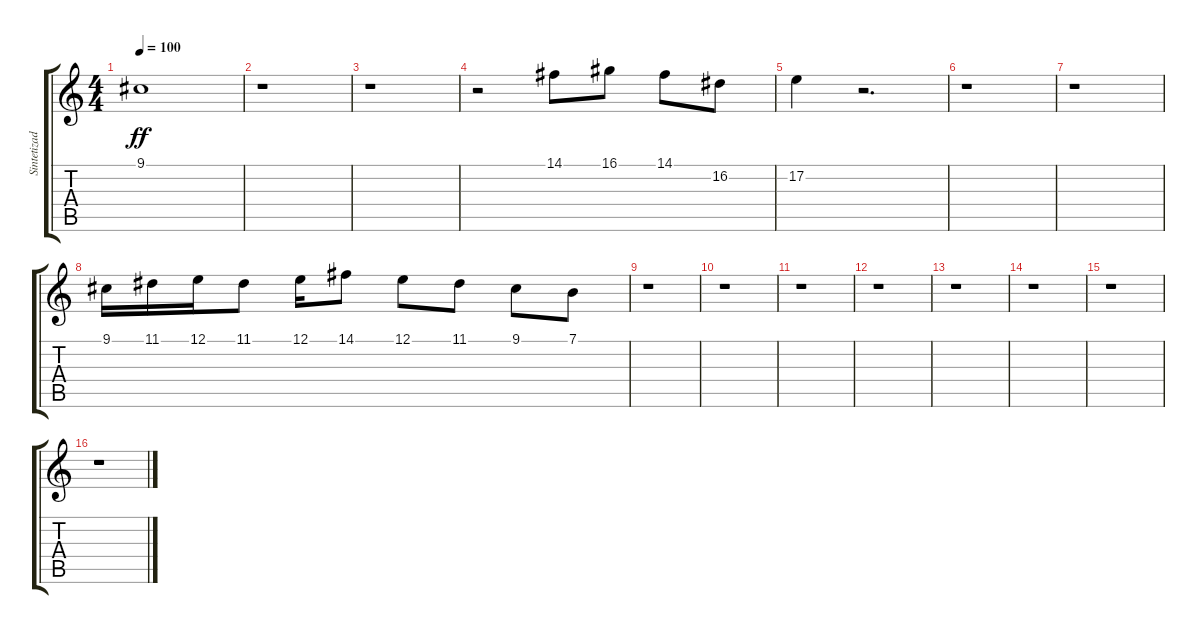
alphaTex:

\track ("Sintetizador" "Sintetizad") {instrument fx5brightness}
\staff {score tabs}
\tuning (E4 B3 G3 D3 A2 E2) {hide}
\ts (4 4)
\tempo 100
\clef g2
\ks c
9.1.1{dy ff} |
r.1 |
r.1 |
r.2 14.1.8 16.1.8 14.1.8 16.2.8 |
17.2.4 r.2{d} |
r.1 |
r.1 |
9.1.16 11.1.16 12.1.16 11.1.8 12.1.16 14.1.8 12.1.8 11.1.8 9.1.8 7.1.8 |
r.1 |
r.1 |
r.1 |
r.1 |
r.1 |
r.1 |
r.1 |
r.1
